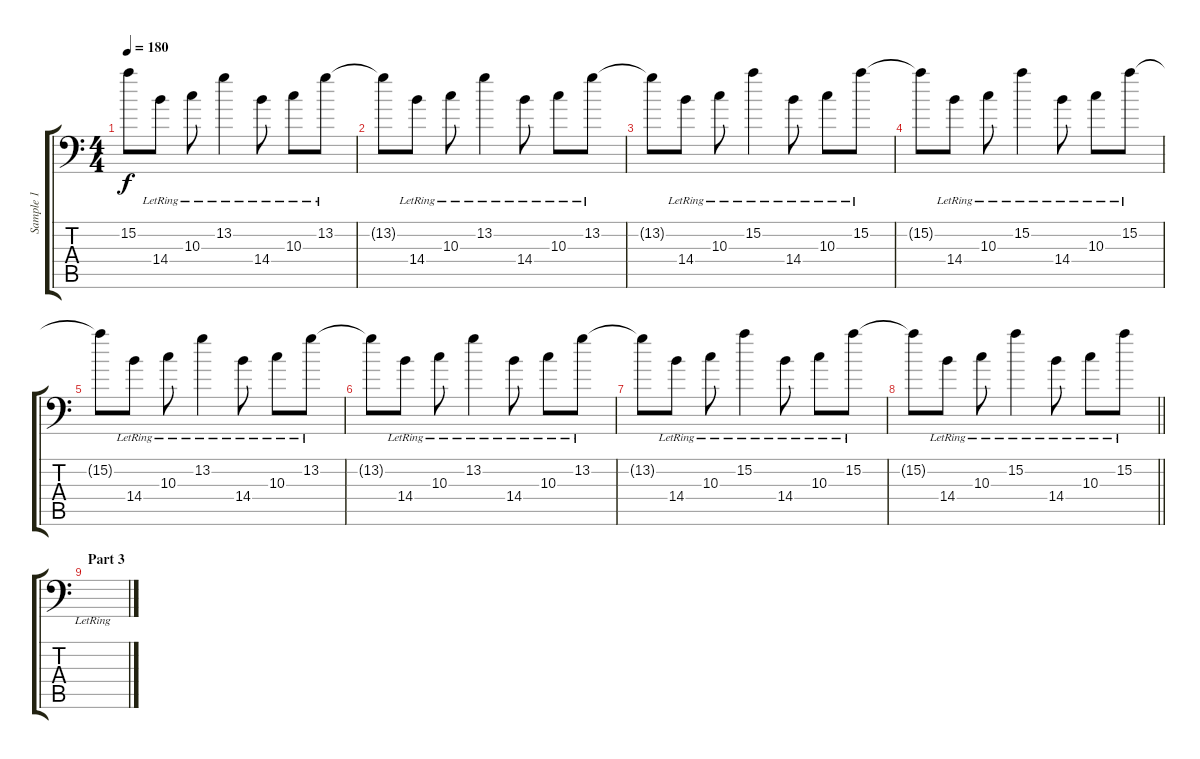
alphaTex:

\track ("Sample 1" "Sample 1") {instrument electricguitarjazz}
\staff {score tabs}
\tuning (B3 Gb3 D3 A2 E2 A1) {hide}
\ts (4 4)
\tempo 180
\clef f4
\ks c
15.2{t}.8{dy f} 14.4{lr}.8 10.3{lr}.8 13.2{lr}.4 14.4{lr}.8 10.3{lr}.8 13.2{lr}.8 |
13.2{t}.8 14.4{lr}.8 10.3{lr}.8 13.2{lr}.4 14.4{lr}.8 10.3{lr}.8 13.2{lr}.8 |
13.2{t}.8 14.4{lr}.8 10.3{lr}.8 15.2{lr}.4 14.4{lr}.8 10.3{lr}.8 15.2{lr}.8 |
15.2{t}.8 14.4{lr}.8 10.3{lr}.8 15.2{lr}.4 14.4{lr}.8 10.3{lr}.8 15.2{lr}.8 |
15.2{t}.8 14.4{lr}.8 10.3{lr}.8 13.2{lr}.4 14.4{lr}.8 10.3{lr}.8 13.2{lr}.8 |
13.2{t}.8 14.4{lr}.8 10.3{lr}.8 13.2{lr}.4 14.4{lr}.8 10.3{lr}.8 13.2{lr}.8 |
13.2{t}.8 14.4{lr}.8 10.3{lr}.8 15.2{lr}.4 14.4{lr}.8 10.3{lr}.8 15.2{lr}.8 |
\barLineRight lightlight
15.2{t}.8 14.4{lr}.8 10.3{lr}.8 15.2{lr}.4 14.4{lr}.8 10.3{lr}.8 15.2{lr}.8 |
\section ("" "Part 3")
